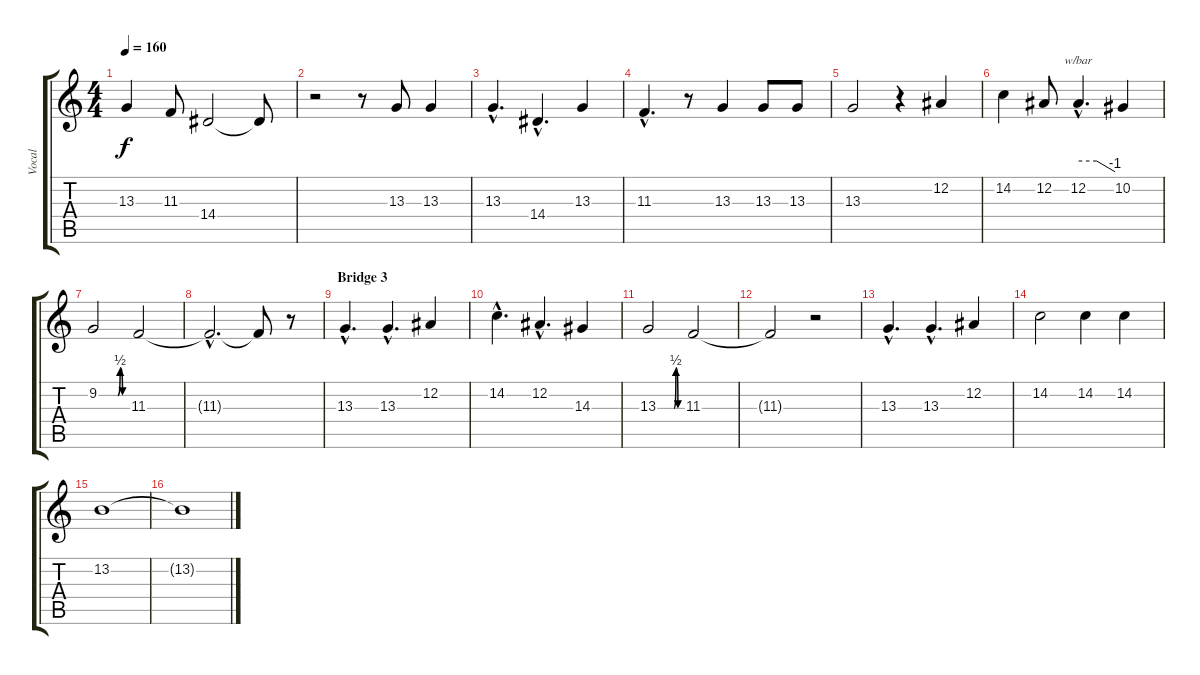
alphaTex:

\track ("Vocal" "Vocal") {instrument viola}
\staff {score tabs}
\tuning (Eb4 Bb3 Gb3 Db3 Ab2 Eb2) {hide}
\ts (4 4)
\tempo 160
\clef g2
\ks c
13.3.4{dy f} 11.3.8 14.4.2 14.4{t}.8 |
r.2 r.8 13.3.8 13.3.4 |
13.3{hac}.4{d} 14.4{hac}.4{d} 13.3.4 |
11.3{hac}.4{d} r.8 13.3.4 13.3.8 13.3.8 |
13.3.2 r.4 12.2.4 |
14.2.4 12.2.8 12.2{hac}.4{d tbe (custom default 0 0 30 0 60 -4)} 10.2.4 |
9.2{be (custom 0 0 40 0 45 2 50 0 60 0)}.2 11.3.2 |
11.3{hac t}.2{d} 11.3{t}.8 r.8 |
\section ("" "Bridge 3")
13.3{hac}.4{d} 13.3{hac}.4{d} 12.2.4 |
14.2{hac}.4{d} 12.2{hac}.4{d} 14.3.4 |
13.3{be (custom 0 0 40 0 45 2 50 0 60 0)}.2 11.3.2 |
11.3{t}.2 r.2 |
13.3{hac}.4{d} 13.3{hac}.4{d} 12.2.4 |
14.2.2 14.2.4 14.2.4 |
13.2.1 |
13.2{t}.1
